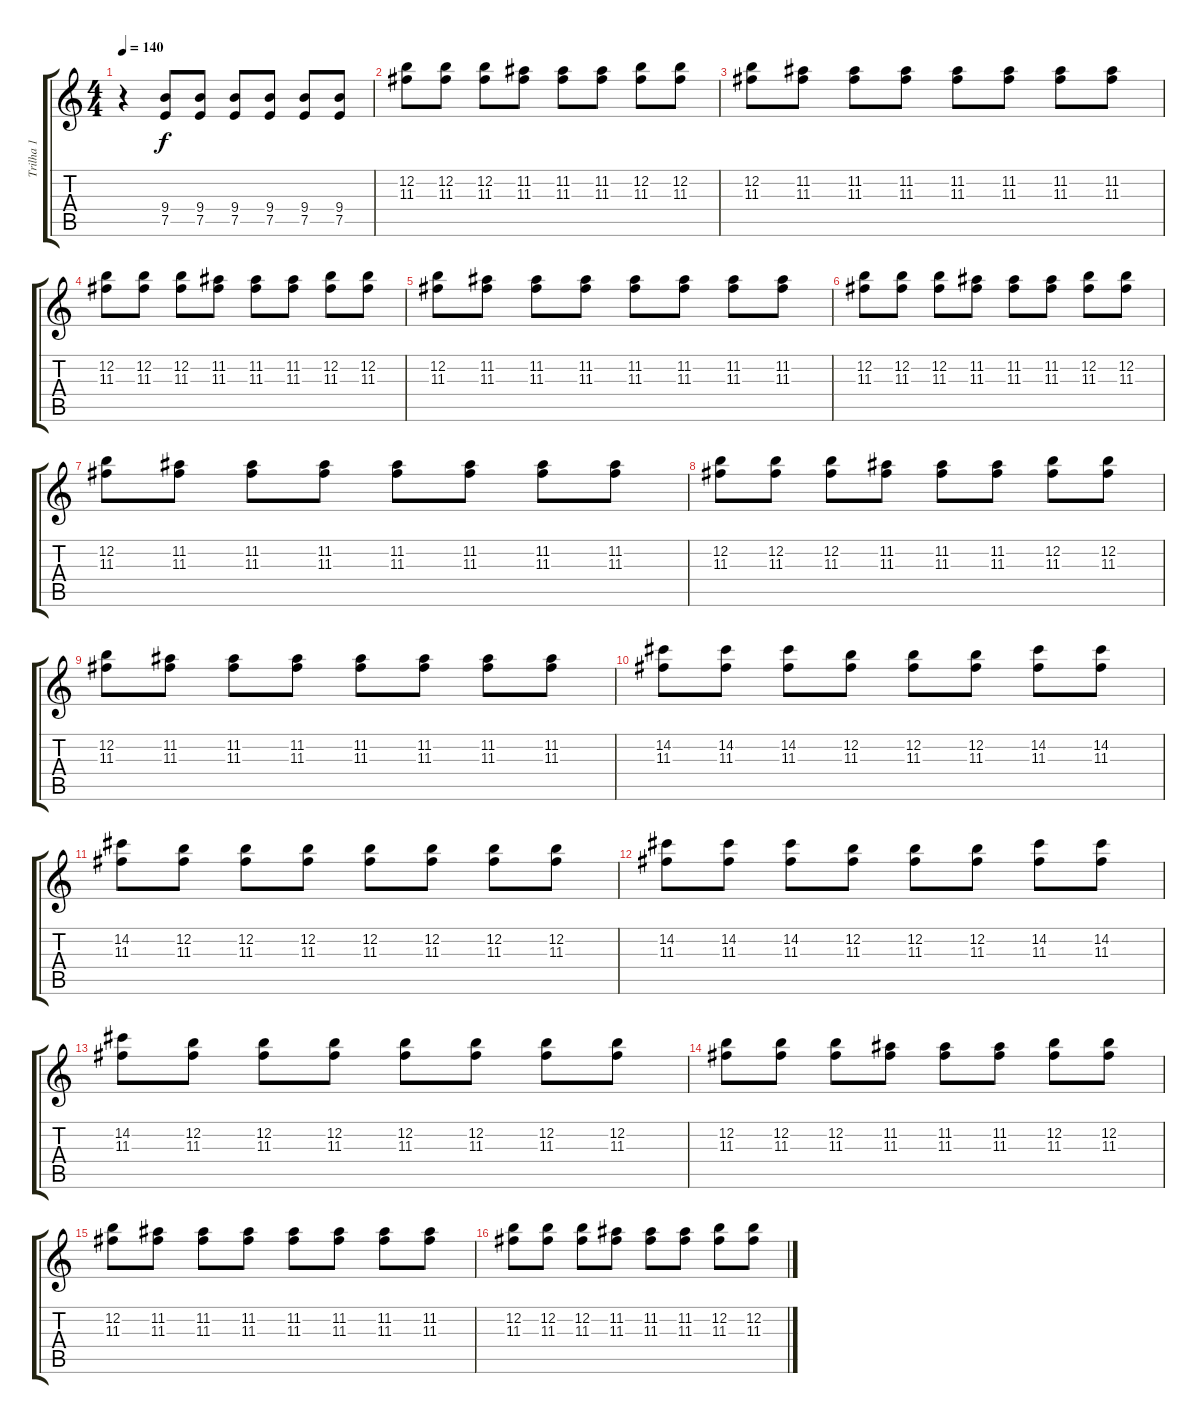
\track ("Trilha 1" "Trilha 1") {instrument distortionguitar}
\staff {score tabs}
\tuning (E4 B3 G3 D3 A2 E2) {hide}
\ts (4 4)
\tempo 140
\clef g2
\ks c
r.4{dy f} (9.4 7.5).8 (9.4 7.5).8 (9.4 7.5).8 (9.4 7.5).8 (9.4 7.5).8 (9.4 7.5).8 |
(12.2 11.3).8 (12.2 11.3).8 (12.2 11.3).8 (11.2 11.3).8 (11.2 11.3).8 (11.2 11.3).8 (12.2 11.3).8 (12.2 11.3).8 |
(12.2 11.3).8 (11.2 11.3).8 (11.2 11.3).8 (11.2 11.3).8 (11.2 11.3).8 (11.2 11.3).8 (11.2 11.3).8 (11.2 11.3).8 |
(12.2 11.3).8 (12.2 11.3).8 (12.2 11.3).8 (11.2 11.3).8 (11.2 11.3).8 (11.2 11.3).8 (12.2 11.3).8 (12.2 11.3).8 |
(12.2 11.3).8 (11.2 11.3).8 (11.2 11.3).8 (11.2 11.3).8 (11.2 11.3).8 (11.2 11.3).8 (11.2 11.3).8 (11.2 11.3).8 |
(12.2 11.3).8 (12.2 11.3).8 (12.2 11.3).8 (11.2 11.3).8 (11.2 11.3).8 (11.2 11.3).8 (12.2 11.3).8 (12.2 11.3).8 |
(12.2 11.3).8 (11.2 11.3).8 (11.2 11.3).8 (11.2 11.3).8 (11.2 11.3).8 (11.2 11.3).8 (11.2 11.3).8 (11.2 11.3).8 |
(12.2 11.3).8 (12.2 11.3).8 (12.2 11.3).8 (11.2 11.3).8 (11.2 11.3).8 (11.2 11.3).8 (12.2 11.3).8 (12.2 11.3).8 |
(12.2 11.3).8 (11.2 11.3).8 (11.2 11.3).8 (11.2 11.3).8 (11.2 11.3).8 (11.2 11.3).8 (11.2 11.3).8 (11.2 11.3).8 |
(14.2 11.3).8 (14.2 11.3).8 (14.2 11.3).8 (12.2 11.3).8 (12.2 11.3).8 (12.2 11.3).8 (14.2 11.3).8 (14.2 11.3).8 |
(14.2 11.3).8 (12.2 11.3).8 (12.2 11.3).8 (12.2 11.3).8 (12.2 11.3).8 (12.2 11.3).8 (12.2 11.3).8 (12.2 11.3).8 |
(14.2 11.3).8 (14.2 11.3).8 (14.2 11.3).8 (12.2 11.3).8 (12.2 11.3).8 (12.2 11.3).8 (14.2 11.3).8 (14.2 11.3).8 |
(14.2 11.3).8 (12.2 11.3).8 (12.2 11.3).8 (12.2 11.3).8 (12.2 11.3).8 (12.2 11.3).8 (12.2 11.3).8 (12.2 11.3).8 |
(12.2 11.3).8 (12.2 11.3).8 (12.2 11.3).8 (11.2 11.3).8 (11.2 11.3).8 (11.2 11.3).8 (12.2 11.3).8 (12.2 11.3).8 |
(12.2 11.3).8 (11.2 11.3).8 (11.2 11.3).8 (11.2 11.3).8 (11.2 11.3).8 (11.2 11.3).8 (11.2 11.3).8 (11.2 11.3).8 |
(12.2 11.3).8 (12.2 11.3).8 (12.2 11.3).8 (11.2 11.3).8 (11.2 11.3).8 (11.2 11.3).8 (12.2 11.3).8 (12.2 11.3).8
